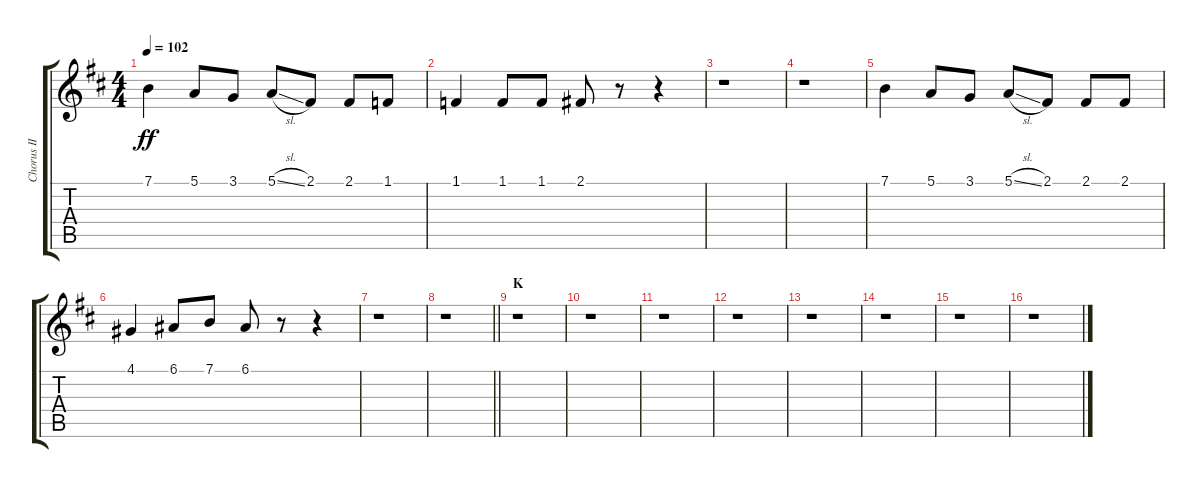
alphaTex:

\track ("Chorus II" "Chorus II") {instrument voiceoohs}
\staff {score tabs}
\tuning (E4 B3 G3 D3 A2 E2) {hide}
\ts (4 4)
\tempo 102
\clef g2
\ks d
7.1.4{dy ff} 5.1.8 3.1.8 5.1{sl}.8 2.1.8 2.1.8 1.1.8 |
1.1.4 1.1.8 1.1.8 2.1.8 r.8 r.4 |
r.1 |
r.1 |
7.1.4 5.1.8 3.1.8 5.1{sl}.8 2.1.8 2.1.8 2.1.8 |
4.1.4 6.1.8 7.1.8 6.1.8 r.8 r.4 |
r.1 |
\barLineRight lightlight
r.1 |
\section ("" "K")
r.1 |
r.1 |
r.1 |
r.1 |
r.1 |
r.1 |
r.1 |
r.1
